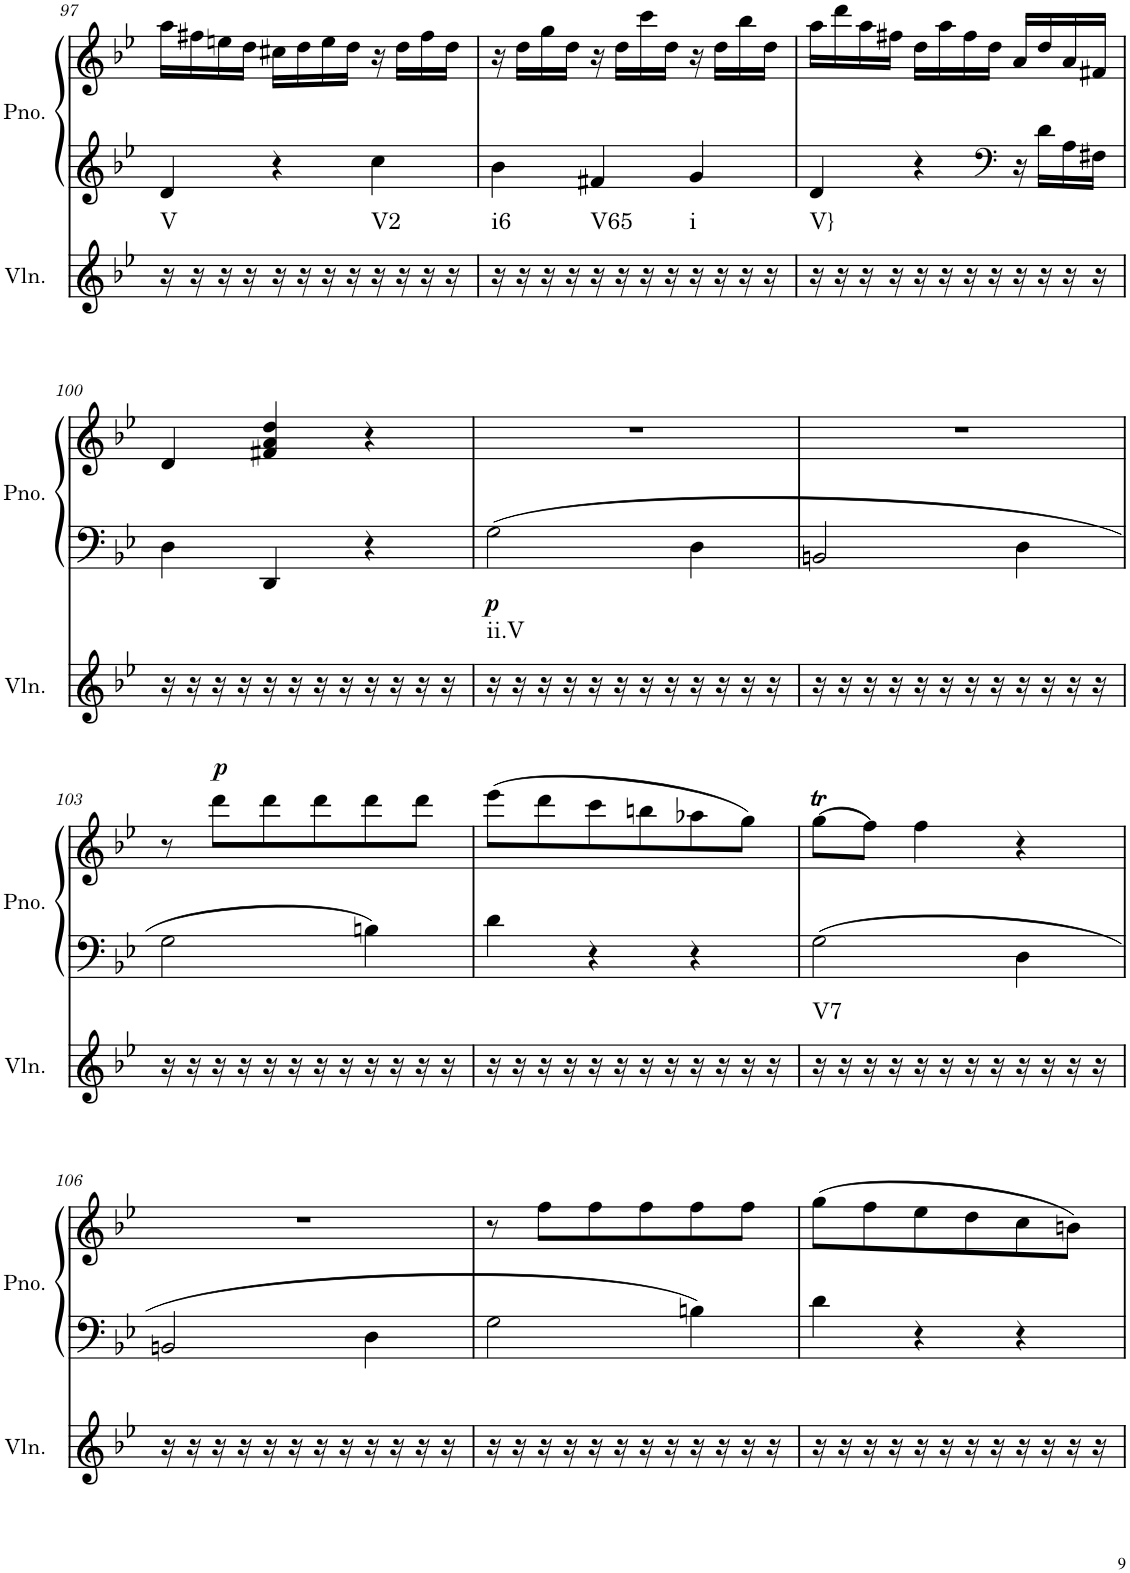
**kern	**harte	**kern	**kern	**dynam
*part2	*part2	*part1	*part1	*part1
*staff3	*	*staff2	*staff1	*staff1/2
*I"Violin	*	*I"Piano, Piano right	*	*
*I'Vln.	*	*I'Pno.	*	*
!!LO:PB:g=z
*clefG2	*	*clefF4	*clefG2	*
*k[b-e-]	*	*k[b-e-]	*k[b-e-]	*
*M3/4	*	*M3/4	*M3/4	*
=97	=97	=97	=97	=97
!	!LO:H:kt=V	!	!	!
16r	N	4d/	16aa\LL	.
16r	.	.	16ff#X\	.
16r	.	.	16een\	.
16r	.	.	16dd\JJ	.
16r	.	4r	16cc#X\LL	.
16r	.	.	16dd\	.
16r	.	.	16ee\	.
16r	.	.	16dd\JJ	.
!	!LO:H:kt=V2	!	!	!
16r	N	4cc\	16r	.
16r	.	.	16dd\LL	.
16r	.	.	16ff#\	.
16r	.	.	16dd\JJ	.
=98	=98	=98	=98	=98
!	!LO:H:kt=i6	!	!	!
16r	N	4b-\	16r	.
16r	.	.	16dd\LL	.
16r	.	.	16gg\	.
16r	.	.	16dd\JJ	.
!	!LO:H:kt=V65	!	!	!
16r	N	4f#X/	16r	.
16r	.	.	16dd\LL	.
16r	.	.	16ccc\	.
16r	.	.	16dd\JJ	.
!	!LO:H:kt=i	!	!	!
16r	N	4g/	16r	.
16r	.	.	16dd\LL	.
16r	.	.	16bb-\	.
16r	.	.	16dd\JJ	.
=99	=99	=99	=99	=99
!	!LO:H:kt=V}	!	!	!
16r	N	4d/	16aa\LL	.
16r	.	.	16ddd\	.
16r	.	.	16aa\	.
16r	.	.	16ff#X\JJ	.
16r	.	4r	16dd\LL	.
16r	.	.	16aa\	.
16r	.	.	16ff#\	.
16r	.	.	16dd\JJ	.
*	*	*clefF4	*	*
16r	.	16r	16a/LL	.
16r	.	16d\LL	16dd/	.
16r	.	16A\	16a/	.
16r	.	16F#X\JJ	16f#X/JJ	.
!!LO:LB:g=z
=100	=100	=100	=100	=100
16r	.	4D\	4d/	.
16r	.	.	.	.
16r	.	.	.	.
16r	.	.	.	.
16r	.	4DD/	4f#X/ 4a/ 4dd/	.
16r	.	.	.	.
16r	.	.	.	.
16r	.	.	.	.
16r	.	4r	4r	.
16r	.	.	.	.
16r	.	.	.	.
16r	.	.	.	.
=101	=101	=101	=101	=101
!	!LO:H:kt=ii.V	!	!	!LO:DY:b=2
16r	N	2G\	2.r	p
16r	.	.	.	.
16r	.	.	.	.
16r	.	.	.	.
16r	.	.	.	.
16r	.	.	.	.
16r	.	.	.	.
16r	.	.	.	.
16r	.	4D\	.	.
16r	.	.	.	.
16r	.	.	.	.
16r	.	.	.	.
=102	=102	=102	=102	=102
16r	.	2BBn/	2.r	.
16r	.	.	.	.
16r	.	.	.	.
16r	.	.	.	.
16r	.	.	.	.
16r	.	.	.	.
16r	.	.	.	.
16r	.	.	.	.
16r	.	4D\	.	.
16r	.	.	.	.
16r	.	.	.	.
16r	.	.	.	.
!!LO:LB:g=z
=103	=103	=103	=103	=103
16r	.	2G\	8r	.
16r	.	.	.	.
!	!	!	!	!LO:DY:a
16r	.	.	8ddd\L	p
16r	.	.	.	.
16r	.	.	8ddd\	.
16r	.	.	.	.
16r	.	.	8ddd\	.
16r	.	.	.	.
16r	.	4Bn\	8ddd\	.
16r	.	.	.	.
16r	.	.	8ddd\J	.
16r	.	.	.	.
=104	=104	=104	=104	=104
16r	.	4d\	(8eee-\L	.
16r	.	.	.	.
16r	.	.	8ddd\	.
16r	.	.	.	.
16r	.	4r	8ccc\	.
16r	.	.	.	.
16r	.	.	8bbn\	.
16r	.	.	.	.
16r	.	4r	8aa-X\	.
16r	.	.	.	.
16r	.	.	8gg\J)	.
16r	.	.	.	.
=105	=105	=105	=105	=105
!	!LO:H:kt=V7	!	!	!
16r	N	2G\	(8ggT\L	.
16r	.	.	.	.
16r	.	.	8ff\J)	.
16r	.	.	.	.
16r	.	.	4ff\	.
16r	.	.	.	.
16r	.	.	.	.
16r	.	.	.	.
16r	.	4D\	4r	.
16r	.	.	.	.
16r	.	.	.	.
16r	.	.	.	.
!!LO:LB:g=z
=106	=106	=106	=106	=106
16r	.	2BBn/	2.r	.
16r	.	.	.	.
16r	.	.	.	.
16r	.	.	.	.
16r	.	.	.	.
16r	.	.	.	.
16r	.	.	.	.
16r	.	.	.	.
16r	.	4D\	.	.
16r	.	.	.	.
16r	.	.	.	.
16r	.	.	.	.
=107	=107	=107	=107	=107
16r	.	2G\	8r	.
16r	.	.	.	.
16r	.	.	8ff\L	.
16r	.	.	.	.
16r	.	.	8ff\	.
16r	.	.	.	.
16r	.	.	8ff\	.
16r	.	.	.	.
16r	.	4Bn\	8ff\	.
16r	.	.	.	.
16r	.	.	8ff\J	.
16r	.	.	.	.
=108	=108	=108	=108	=108
16r	.	4d\	(8gg\L	.
16r	.	.	.	.
16r	.	.	8ff\	.
16r	.	.	.	.
16r	.	4r	8ee-\	.
16r	.	.	.	.
16r	.	.	8dd\	.
16r	.	.	.	.
16r	.	4r	8cc\	.
16r	.	.	.	.
16r	.	.	8bn\J)	.
16r	.	.	.	.
=	=	=	=	=
*-	*-	*-	*-	*-
